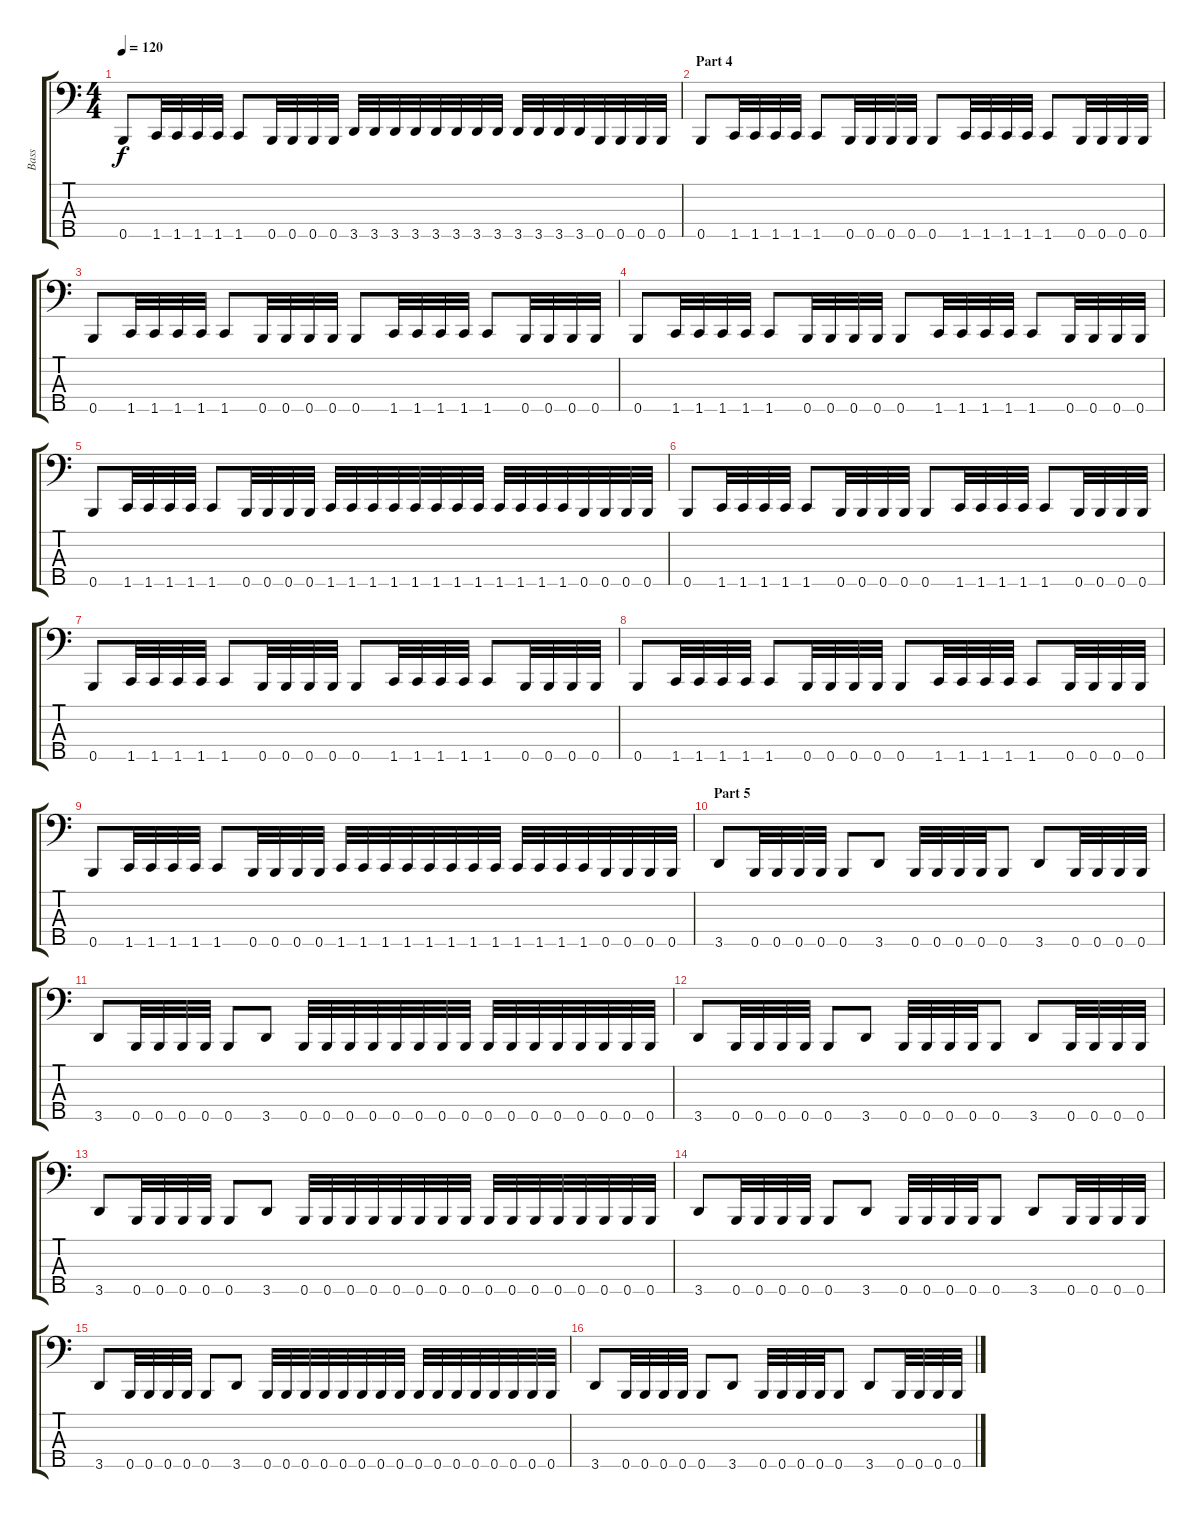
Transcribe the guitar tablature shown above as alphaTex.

\track ("Bass" "Bass") {instrument electricbasspick}
\staff {score tabs}
\tuning (G2 D2 A1 E1 B0) {hide}
\ts (4 4)
\tempo 120
\clef f4
\ks c
0.5.8{dy f} 1.5.32 1.5.32 1.5.32 1.5.32 1.5.8 0.5.32 0.5.32 0.5.32 0.5.32 3.5.32 3.5.32 3.5.32 3.5.32 3.5.32 3.5.32 3.5.32 3.5.32 3.5.32 3.5.32 3.5.32 3.5.32 0.5.32 0.5.32 0.5.32 0.5.32 |
\section ("" "Part 4")
0.5.8 1.5.32 1.5.32 1.5.32 1.5.32 1.5.8 0.5.32 0.5.32 0.5.32 0.5.32 0.5.8 1.5.32 1.5.32 1.5.32 1.5.32 1.5.8 0.5.32 0.5.32 0.5.32 0.5.32 |
0.5.8 1.5.32 1.5.32 1.5.32 1.5.32 1.5.8 0.5.32 0.5.32 0.5.32 0.5.32 0.5.8 1.5.32 1.5.32 1.5.32 1.5.32 1.5.8 0.5.32 0.5.32 0.5.32 0.5.32 |
0.5.8 1.5.32 1.5.32 1.5.32 1.5.32 1.5.8 0.5.32 0.5.32 0.5.32 0.5.32 0.5.8 1.5.32 1.5.32 1.5.32 1.5.32 1.5.8 0.5.32 0.5.32 0.5.32 0.5.32 |
0.5.8 1.5.32 1.5.32 1.5.32 1.5.32 1.5.8 0.5.32 0.5.32 0.5.32 0.5.32 1.5.32 1.5.32 1.5.32 1.5.32 1.5.32 1.5.32 1.5.32 1.5.32 1.5.32 1.5.32 1.5.32 1.5.32 0.5.32 0.5.32 0.5.32 0.5.32 |
0.5.8 1.5.32 1.5.32 1.5.32 1.5.32 1.5.8 0.5.32 0.5.32 0.5.32 0.5.32 0.5.8 1.5.32 1.5.32 1.5.32 1.5.32 1.5.8 0.5.32 0.5.32 0.5.32 0.5.32 |
0.5.8 1.5.32 1.5.32 1.5.32 1.5.32 1.5.8 0.5.32 0.5.32 0.5.32 0.5.32 0.5.8 1.5.32 1.5.32 1.5.32 1.5.32 1.5.8 0.5.32 0.5.32 0.5.32 0.5.32 |
0.5.8 1.5.32 1.5.32 1.5.32 1.5.32 1.5.8 0.5.32 0.5.32 0.5.32 0.5.32 0.5.8 1.5.32 1.5.32 1.5.32 1.5.32 1.5.8 0.5.32 0.5.32 0.5.32 0.5.32 |
0.5.8 1.5.32 1.5.32 1.5.32 1.5.32 1.5.8 0.5.32 0.5.32 0.5.32 0.5.32 1.5.32 1.5.32 1.5.32 1.5.32 1.5.32 1.5.32 1.5.32 1.5.32 1.5.32 1.5.32 1.5.32 1.5.32 0.5.32 0.5.32 0.5.32 0.5.32 |
\section ("" "Part 5")
3.5.8 0.5.32 0.5.32 0.5.32 0.5.32 0.5.8 3.5.8 0.5.32 0.5.32 0.5.32 0.5.32 0.5.8 3.5.8 0.5.32 0.5.32 0.5.32 0.5.32 |
3.5.8 0.5.32 0.5.32 0.5.32 0.5.32 0.5.8 3.5.8 0.5.32 0.5.32 0.5.32 0.5.32 0.5.32 0.5.32 0.5.32 0.5.32 0.5.32 0.5.32 0.5.32 0.5.32 0.5.32 0.5.32 0.5.32 0.5.32 |
3.5.8 0.5.32 0.5.32 0.5.32 0.5.32 0.5.8 3.5.8 0.5.32 0.5.32 0.5.32 0.5.32 0.5.8 3.5.8 0.5.32 0.5.32 0.5.32 0.5.32 |
3.5.8 0.5.32 0.5.32 0.5.32 0.5.32 0.5.8 3.5.8 0.5.32 0.5.32 0.5.32 0.5.32 0.5.32 0.5.32 0.5.32 0.5.32 0.5.32 0.5.32 0.5.32 0.5.32 0.5.32 0.5.32 0.5.32 0.5.32 |
3.5.8 0.5.32 0.5.32 0.5.32 0.5.32 0.5.8 3.5.8 0.5.32 0.5.32 0.5.32 0.5.32 0.5.8 3.5.8 0.5.32 0.5.32 0.5.32 0.5.32 |
3.5.8 0.5.32 0.5.32 0.5.32 0.5.32 0.5.8 3.5.8 0.5.32 0.5.32 0.5.32 0.5.32 0.5.32 0.5.32 0.5.32 0.5.32 0.5.32 0.5.32 0.5.32 0.5.32 0.5.32 0.5.32 0.5.32 0.5.32 |
3.5.8 0.5.32 0.5.32 0.5.32 0.5.32 0.5.8 3.5.8 0.5.32 0.5.32 0.5.32 0.5.32 0.5.8 3.5.8 0.5.32 0.5.32 0.5.32 0.5.32
